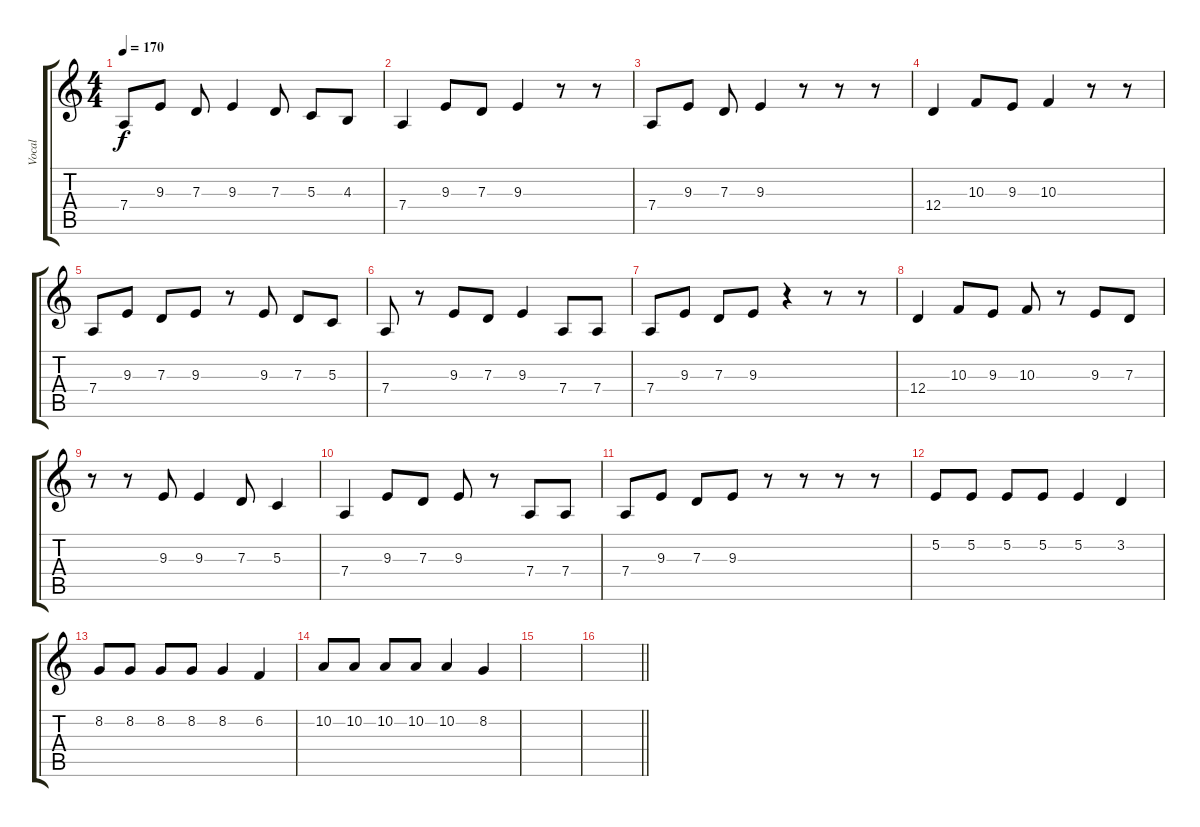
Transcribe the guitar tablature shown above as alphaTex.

\track ("Vocal" "Vocal") {instrument lead6voice}
\staff {score tabs}
\tuning (E4 B3 G3 D3 A2 E2) {hide}
\ts (4 4)
\tempo 170
\clef g2
\ks c
7.4.8{dy f} 9.3.8 7.3.8 9.3.4 7.3.8 5.3.8 4.3.8 |
7.4.4 9.3.8 7.3.8 9.3.4 r.8 r.8 |
7.4.8 9.3.8 7.3.8 9.3.4 r.8 r.8 r.8 |
12.4.4 10.3.8 9.3.8 10.3.4 r.8 r.8 |
7.4.8 9.3.8 7.3.8 9.3.8 r.8 9.3.8 7.3.8 5.3.8 |
7.4.8 r.8 9.3.8 7.3.8 9.3.4 7.4.8 7.4.8 |
7.4.8 9.3.8 7.3.8 9.3.8 r.4 r.8 r.8 |
12.4.4 10.3.8 9.3.8 10.3.8 r.8 9.3.8 7.3.8 |
r.8 r.8 9.3.8 9.3.4 7.3.8 5.3.4 |
7.4.4 9.3.8 7.3.8 9.3.8 r.8 7.4.8 7.4.8 |
7.4.8 9.3.8 7.3.8 9.3.8 r.8 r.8 r.8 r.8 |
5.2.8 5.2.8 5.2.8 5.2.8 5.2.4 3.2.4 |
8.2.8 8.2.8 8.2.8 8.2.8 8.2.4 6.2.4 |
10.2.8 10.2.8 10.2.8 10.2.8 10.2.4 8.2.4 |
|
\barLineRight lightlight
